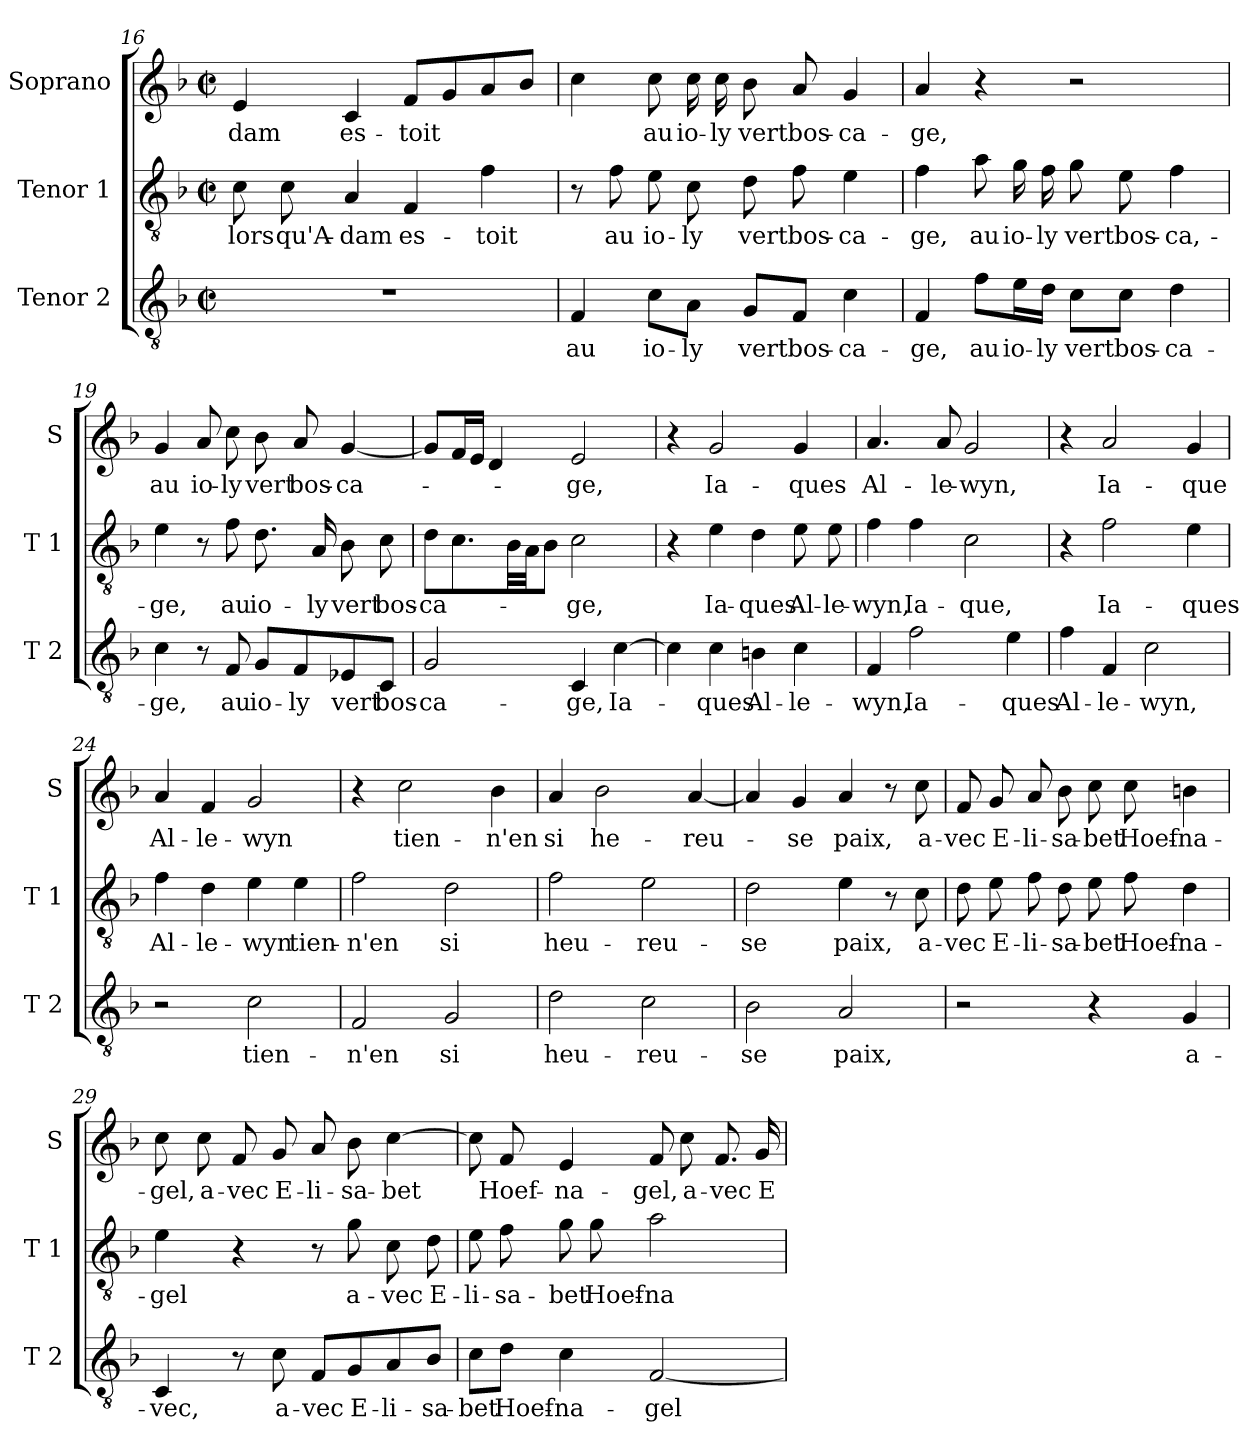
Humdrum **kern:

**kern	**text	**kern	**text	**kern	**text
*part3	*part3	*part2	*part2	*part1	*part1
*staff3	*staff3	*staff2	*staff2	*staff1	*staff1
*I"Tenor 2	*	*I"Tenor 1	*	*I"Soprano	*
*I'T 2	*	*I'T 1	*	*I'S	*
*clefGv2	*	*clefGv2	*	*clefG2	*
*k[b-]	*	*k[b-]	*	*k[b-]	*
*F:	*	*F:	*	*F:	*
*M2/2	*	*M2/2	*	*M2/2	*
*met(c|)	*	*met(c|)	*	*met(c|)	*
=16	=16	=16	=16	=16	=16
!	!	!	!LO:LY:b	!	!LO:LY:b
1r	.	8c\	-lors	4e/	-dam
!	!	!	!LO:LY:b	!	!
.	.	8c\	qu'A-	.	.
!	!	!	!LO:LY:b	!	!LO:LY:b
.	.	4A/	-dam	4c/	es-
!	!	!	!LO:LY:b	!	!LO:LY:b
.	.	4F/	es-	8f/L	-toit
.	.	.	.	8g/	.
!	!	!	!LO:LY:b	!	!
.	.	4f\	-toit	8a/	.
.	.	.	.	8b-/J	.
=17	=17	=17	=17	=17	=17
!	!LO:LY:b	!	!	!	!
4F/	au	8r	.	4cc\	.
!	!	!	!LO:LY:b	!	!
.	.	8f\	au	.	.
!	!LO:LY:b	!	!LO:LY:b	!	!LO:LY:b
8c\L	io-	8e\	io-	8cc\	au
!	!LO:LY:b	!	!LO:LY:b	!	!LO:LY:b
8A\J	-ly	8c\	-ly	16cc\	io-
!	!	!	!	!	!LO:LY:b
.	.	.	.	16cc\	-ly
!	!LO:LY:b	!	!LO:LY:b	!	!LO:LY:b
8G/L	vert	8d\	vert	8b-\	vert
!	!LO:LY:b	!	!LO:LY:b	!	!LO:LY:b
8F/J	bos-	8f\	bos-	8a/	bos-
!	!LO:LY:b	!	!LO:LY:b	!	!LO:LY:b
4c\	-ca-	4e\	-ca-	4g/	-ca-
!!LO:LB:g=z
=18	=18	=18	=18	=18	=18
!	!LO:LY:b	!	!LO:LY:b	!	!LO:LY:b
4F/	-ge,	4f\	-ge,	4a/	-ge,
!	!LO:LY:b	!	!LO:LY:b	!	!
8f\L	au	8a\	au	4r	.
!	!LO:LY:b	!	!LO:LY:b	!	!
16e\L	io-	16g\	io-	.	.
!	!LO:LY:b	!	!LO:LY:b	!	!
16d\JJ	-ly	16f\	-ly	.	.
!	!LO:LY:b	!	!LO:LY:b	!	!
8c\L	vert	8g\	vert	2r	.
!	!LO:LY:b	!	!LO:LY:b	!	!
8c\J	bos-	8e\	bos-	.	.
!	!LO:LY:b	!	!LO:LY:b	!	!
4d\	-ca-	4f\	-ca,-	.	.
=19	=19	=19	=19	=19	=19
!	!LO:LY:b	!	!LO:LY:b	!	!LO:LY:b
4c\	-ge,	4e\	-ge,	4g/	au
!	!	!	!	!	!LO:LY:b
8r	.	8r	.	8a/	io-
!	!LO:LY:b	!	!LO:LY:b	!	!LO:LY:b
8F/	au	8f\	au	8cc\	-ly
!	!LO:LY:b	!	!LO:LY:b	!	!LO:LY:b
8G/L	io-	8.d\	io-	8b-\	vert
!	!LO:LY:b	!	!	!	!LO:LY:b
8F/	-ly	.	.	8a/	bos-
!	!	!	!LO:LY:b	!	!
.	.	16A/	-ly	.	.
!	!LO:LY:b	!	!LO:LY:b	!	!LO:LY:b
8E-X/	vert	8B-\	vert	[4g/	-ca-
!	!LO:LY:b	!	!LO:LY:b	!	!
8C/J	bos-	8c\	bos-	.	.
=20	=20	=20	=20	=20	=20
!	!LO:LY:b	!	!LO:LY:b	!	!
2G/	-ca-	8d\L	-ca-	8g/L]	.
.	.	8.c\	.	16f/L	.
.	.	.	.	16e/JJ	.
.	.	.	.	4d/	.
.	.	32B-\LL	.	.	.
.	.	32A\JJ	.	.	.
.	.	8B-\J	.	.	.
!	!LO:LY:b	!	!LO:LY:b	!	!LO:LY:b
4C/	-ge,	2c\	-ge,	2e/	-ge,
!	!LO:LY:b	!	!	!	!
[4c\	Ia-	.	.	.	.
=21	=21	=21	=21	=21	=21
4c\]	.	4r	.	4r	.
!	!LO:LY:b	!	!LO:LY:b	!	!LO:LY:b
4c\	-ques	4e\	Ia-	2g/	Ia-
!	!LO:LY:b	!	!LO:LY:b	!	!
4Bn\	Al-	4d\	-ques	.	.
!	!LO:LY:b	!	!LO:LY:b	!	!LO:LY:b
4c\	-le-	8e\	Al-	4g/	-ques
!	!	!	!LO:LY:b	!	!
.	.	8e\	-le-	.	.
!!LO:LB:g=z
=22	=22	=22	=22	=22	=22
!	!LO:LY:b	!	!LO:LY:b	!	!LO:LY:b
4F/	-wyn,	4f\	-wyn,	4.a/	Al-
!	!LO:LY:b	!	!LO:LY:b	!	!
2f\	Ia-	4f\	Ia-	.	.
!	!	!	!	!	!LO:LY:b
.	.	.	.	8a/	-le-
!	!	!	!LO:LY:b	!	!LO:LY:b
.	.	2c\	-que,	2g/	-wyn,
!	!LO:LY:b	!	!	!	!
4e\	-ques	.	.	.	.
=23	=23	=23	=23	=23	=23
!	!LO:LY:b	!	!	!	!
4f\	Al-	4r	.	4r	.
!	!LO:LY:b	!	!LO:LY:b	!	!LO:LY:b
4F/	-le-	2f\	Ia-	2a/	Ia-
!	!LO:LY:b	!	!	!	!
2c\	-wyn,	.	.	.	.
!	!	!	!LO:LY:b	!	!LO:LY:b
.	.	4e\	-ques	4g/	-que
=24	=24	=24	=24	=24	=24
!	!	!	!LO:LY:b	!	!LO:LY:b
2r	.	4f\	Al-	4a/	Al-
!	!	!	!LO:LY:b	!	!LO:LY:b
.	.	4d\	-le-	4f/	-le-
!	!LO:LY:b	!	!LO:LY:b	!	!LO:LY:b
2c\	tien-	4e\	-wyn	2g/	-wyn
!	!	!	!LO:LY:b	!	!
.	.	4e\	tien-	.	.
=25	=25	=25	=25	=25	=25
!	!LO:LY:b	!	!LO:LY:b	!	!
2F/	-n'en	2f\	-n'en	4r	.
!	!	!	!	!	!LO:LY:b
.	.	.	.	2cc\	tien-
!	!LO:LY:b	!	!LO:LY:b	!	!
2G/	si	2d\	si	.	.
!	!	!	!	!	!LO:LY:b
.	.	.	.	4b-\	-n'en
=26	=26	=26	=26	=26	=26
!	!LO:LY:b	!	!LO:LY:b	!	!LO:LY:b
2d\	heu-	2f\	heu-	4a/	si
!	!	!	!	!	!LO:LY:b
.	.	.	.	2b-\	he-
!	!LO:LY:b	!	!LO:LY:b	!	!
2c\	-reu-	2e\	-reu-	.	.
!	!	!	!	!	!LO:LY:b
.	.	.	.	[4a/	-reu-
=27	=27	=27	=27	=27	=27
!	!LO:LY:b	!	!LO:LY:b	!	!
2B-\	-se	2d\	-se	4a/]	.
!	!	!	!	!	!LO:LY:b
.	.	.	.	4g/	-se
!	!LO:LY:b	!	!LO:LY:b	!	!LO:LY:b
2A/	paix,	4e\	paix,	4a/	paix,
.	.	8r	.	8r	.
!	!	!	!LO:LY:b	!	!LO:LY:b
.	.	8c\	a-	8cc\	a-
!!LO:LB:g=z
=28	=28	=28	=28	=28	=28
!	!	!	!LO:LY:b	!	!LO:LY:b
2r	.	8d\	-vec	8f/	-vec
!	!	!	!LO:LY:b	!	!LO:LY:b
.	.	8e\	E-	8g/	E-
!	!	!	!LO:LY:b	!	!LO:LY:b
.	.	8f\	-li-	8a/	-li-
!	!	!	!LO:LY:b	!	!LO:LY:b
.	.	8d\	-sa-	8b-\	-sa-
!	!	!	!LO:LY:b	!	!LO:LY:b
4r	.	8e\	-bet	8cc\	-bet
!	!	!	!LO:LY:b	!	!LO:LY:b
.	.	8f\	Hoef-	8cc\	Hoef-
!	!LO:LY:b	!	!LO:LY:b	!	!LO:LY:b
4G/	a-	4d\	-na-	4bn\	-na-
=29	=29	=29	=29	=29	=29
!	!LO:LY:b	!	!LO:LY:b	!	!LO:LY:b
4C/	-vec,	4e\	-gel	8cc\	-gel,
!	!	!	!	!	!LO:LY:b
.	.	.	.	8cc\	a-
!	!	!	!	!	!LO:LY:b
8r	.	4r	.	8f/	-vec
!	!LO:LY:b	!	!	!	!LO:LY:b
8c\	a-	.	.	8g/	E-
!	!LO:LY:b	!	!	!	!LO:LY:b
8F/L	-vec	8r	.	8a/	-li-
!	!LO:LY:b	!	!LO:LY:b	!	!LO:LY:b
8G/	E-	8g\	a-	8b-\	-sa-
!	!LO:LY:b	!	!LO:LY:b	!	!LO:LY:b
8A/	-li-	8c\	-vec	[4cc\	-bet
!	!LO:LY:b	!	!LO:LY:b	!	!
8B-/J	-sa-	8d\	E-	.	.
=30	=30	=30	=30	=30	=30
!	!LO:LY:b	!	!LO:LY:b	!	!
8c\L	-bet	8e\	-li-	8cc\]	.
!	!LO:LY:b	!	!LO:LY:b	!	!LO:LY:b
8d\J	Hoef-	8f\	-sa-	8f/	Hoef-
!	!LO:LY:b	!	!LO:LY:b	!	!LO:LY:b
4c\	-na-	8g\	-bet	4e/	-na-
!	!	!	!LO:LY:b	!	!
.	.	8g\	Hoef-	.	.
!	!LO:LY:b	!	!LO:LY:b	!	!LO:LY:b
[2F/	-gel	2a\	-na-	8f/	-gel,
!	!	!	!	!	!LO:LY:b
.	.	.	.	8cc\	a-
!	!	!	!	!	!LO:LY:b
.	.	.	.	8.f/	-vec
!	!	!	!	!	!LO:LY:b
.	.	.	.	16g/	E-
=	=	=	=	=	=
*-	*-	*-	*-	*-	*-
